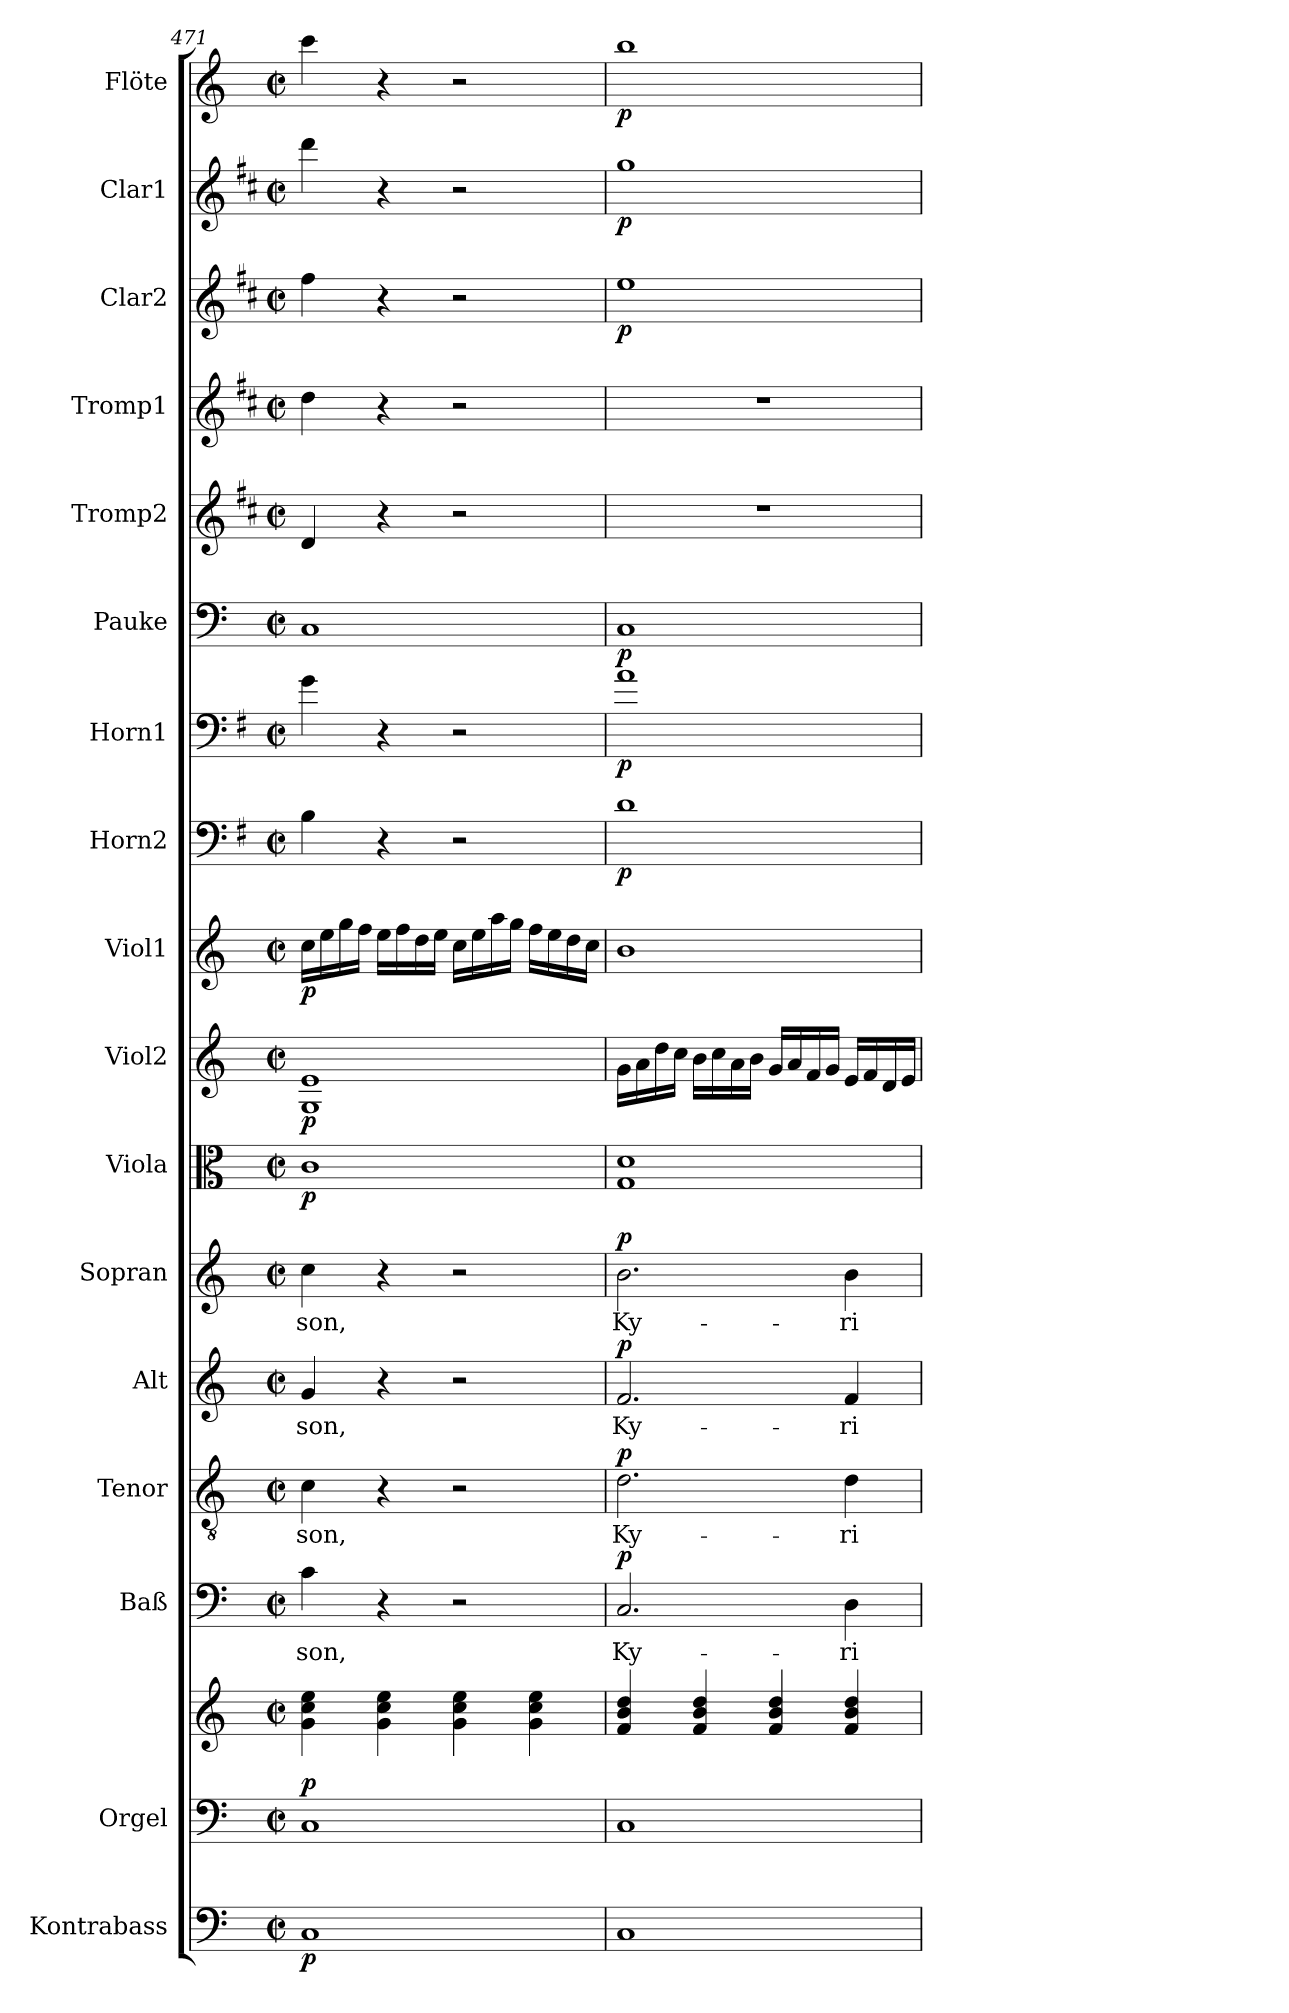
**kern	**dynam	**kern	**kern	**dynam	**kern	**text	**dynam	**kern	**text	**dynam	**kern	**text	**dynam	**kern	**text	**dynam	**kern	**dynam	**kern	**dynam	**kern	**dynam	**kern	**dynam	**kern	**dynam	**kern	**dynam	**kern	**kern	**kern	**dynam	**kern	**dynam	**kern	**dynam
*part17	*part17	*part16	*part16	*part16	*part15	*part15	*part15	*part14	*part14	*part14	*part13	*part13	*part13	*part12	*part12	*part12	*part11	*part11	*part10	*part10	*part9	*part9	*part8	*part8	*part7	*part7	*part6	*part6	*part5	*part4	*part3	*part3	*part2	*part2	*part1	*part1
*staff18	*staff18	*staff17	*staff16	*staff16/17	*staff15	*staff15	*staff15	*staff14	*staff14	*staff14	*staff13	*staff13	*staff13	*staff12	*staff12	*staff12	*staff11	*staff11	*staff10	*staff10	*staff9	*staff9	*staff8	*staff8	*staff7	*staff7	*staff6	*staff6	*staff5	*staff4	*staff3	*staff3	*staff2	*staff2	*staff1	*staff1
*I"Kontrabass	*	*I"Orgel	*	*	*I"Baß	*	*	*I"Tenor	*	*	*I"Alt	*	*	*I"Sopran	*	*	*I"Viola	*	*I"Viol2	*	*I"Viol1	*	*I"Horn2	*	*I"Horn1	*	*I"Pauke	*	*I"Tromp2	*I"Tromp1	*I"Clar2	*	*I"Clar1	*	*I"Flöte	*
*I'Kb	*	*	*	*	*I'B	*	*	*I'T	*	*	*I'A	*	*	*I'S	*	*	*I'Vla	*	*I'Vl2	*	*I'Vl1	*	*I'Hr2	*	*I'Hr1	*	*I'Pk	*	*I'Tr2	*I'Tr1	*I'Cl2	*	*I'Cl1	*	*I'Fl	*
*clefF4	*	*clefF4	*clefG2	*	*clefF4	*	*	*clefGv2	*	*	*clefG2	*	*	*clefG2	*	*	*clefC3	*	*clefG2	*	*clefG2	*	*clefF4	*	*clefF4	*	*clefF4	*	*clefG2	*clefG2	*clefG2	*	*clefG2	*	*clefG2	*
*ITrd7c12	*	*	*	*	*	*	*	*	*	*	*	*	*	*	*	*	*	*	*	*	*	*	*ITrd4c7	*	*ITrd4c7	*	*	*	*ITrd1c2	*ITrd1c2	*ITrd1c2	*	*ITrd1c2	*	*	*
*k[]	*	*k[]	*k[]	*	*k[]	*	*	*k[]	*	*	*k[]	*	*	*k[]	*	*	*k[]	*	*k[]	*	*k[]	*	*k[]	*	*k[]	*	*k[]	*	*k[]	*k[]	*k[]	*	*k[]	*	*k[]	*
*C:	*	*C:	*C:	*	*C:	*	*	*C:	*	*	*C:	*	*	*C:	*	*	*C:	*	*C:	*	*C:	*	*C:	*	*C:	*	*C:	*	*C:	*C:	*C:	*	*C:	*	*C:	*
*M2/2	*	*M2/2	*M2/2	*	*M2/2	*	*	*M2/2	*	*	*M2/2	*	*	*M2/2	*	*	*M2/2	*	*M2/2	*	*M2/2	*	*M2/2	*	*M2/2	*	*M2/2	*	*M2/2	*M2/2	*M2/2	*	*M2/2	*	*M2/2	*
*met(c|)	*	*met(c|)	*met(c|)	*	*met(c|)	*	*	*met(c|)	*	*	*met(c|)	*	*	*met(c|)	*	*	*met(c|)	*	*met(c|)	*	*met(c|)	*	*met(c|)	*	*met(c|)	*	*met(c|)	*	*met(c|)	*met(c|)	*met(c|)	*	*met(c|)	*	*met(c|)	*
=471	=471	=471	=471	=471	=471	=471	=471	=471	=471	=471	=471	=471	=471	=471	=471	=471	=471	=471	=471	=471	=471	=471	=471	=471	=471	=471	=471	=471	=471	=471	=471	=471	=471	=471	=471	=471
!	!LO:DY:b	!	!	!LO:DY:a=2	!	!LO:LY:b	!	!	!LO:LY:b	!	!	!LO:LY:b	!	!	!LO:LY:b	!	!	!LO:DY:b	!	!LO:DY:b	!	!LO:DY:b	!	!	!	!	!	!	!	!	!	!	!	!	!	!
1CC	p	1C	4g\ 4cc\ 4ee\	p	4c\	-son,	.	4c\	-son,	.	4g/	-son,	.	4cc\	-son,	.	1c	p	1G 1e	p	16cc\LL	p	4E\	.	4c\	.	1C	.	4c/	4cc\	4ee\	.	4ccc\	.	4ccc\	.
.	.	.	.	.	.	.	.	.	.	.	.	.	.	.	.	.	.	.	.	.	16ee\	.	.	.	.	.	.	.	.	.	.	.	.	.	.	.
.	.	.	.	.	.	.	.	.	.	.	.	.	.	.	.	.	.	.	.	.	16gg\	.	.	.	.	.	.	.	.	.	.	.	.	.	.	.
.	.	.	.	.	.	.	.	.	.	.	.	.	.	.	.	.	.	.	.	.	16ff\JJ	.	.	.	.	.	.	.	.	.	.	.	.	.	.	.
.	.	.	4g\ 4cc\ 4ee\	.	4r	.	.	4r	.	.	4r	.	.	4r	.	.	.	.	.	.	16ee\LL	.	4r	.	4r	.	.	.	4r	4r	4r	.	4r	.	4r	.
.	.	.	.	.	.	.	.	.	.	.	.	.	.	.	.	.	.	.	.	.	16ff\	.	.	.	.	.	.	.	.	.	.	.	.	.	.	.
.	.	.	.	.	.	.	.	.	.	.	.	.	.	.	.	.	.	.	.	.	16dd\	.	.	.	.	.	.	.	.	.	.	.	.	.	.	.
.	.	.	.	.	.	.	.	.	.	.	.	.	.	.	.	.	.	.	.	.	16ee\JJ	.	.	.	.	.	.	.	.	.	.	.	.	.	.	.
.	.	.	4g\ 4cc\ 4ee\	.	2r	.	.	2r	.	.	2r	.	.	2r	.	.	.	.	.	.	16cc\LL	.	2r	.	2r	.	.	.	2r	2r	2r	.	2r	.	2r	.
.	.	.	.	.	.	.	.	.	.	.	.	.	.	.	.	.	.	.	.	.	16ee\	.	.	.	.	.	.	.	.	.	.	.	.	.	.	.
.	.	.	.	.	.	.	.	.	.	.	.	.	.	.	.	.	.	.	.	.	16aa\	.	.	.	.	.	.	.	.	.	.	.	.	.	.	.
.	.	.	.	.	.	.	.	.	.	.	.	.	.	.	.	.	.	.	.	.	16gg\JJ	.	.	.	.	.	.	.	.	.	.	.	.	.	.	.
.	.	.	4g\ 4cc\ 4ee\	.	.	.	.	.	.	.	.	.	.	.	.	.	.	.	.	.	16ff\LL	.	.	.	.	.	.	.	.	.	.	.	.	.	.	.
.	.	.	.	.	.	.	.	.	.	.	.	.	.	.	.	.	.	.	.	.	16ee\	.	.	.	.	.	.	.	.	.	.	.	.	.	.	.
.	.	.	.	.	.	.	.	.	.	.	.	.	.	.	.	.	.	.	.	.	16dd\	.	.	.	.	.	.	.	.	.	.	.	.	.	.	.
.	.	.	.	.	.	.	.	.	.	.	.	.	.	.	.	.	.	.	.	.	16cc\JJ	.	.	.	.	.	.	.	.	.	.	.	.	.	.	.
=472	=472	=472	=472	=472	=472	=472	=472	=472	=472	=472	=472	=472	=472	=472	=472	=472	=472	=472	=472	=472	=472	=472	=472	=472	=472	=472	=472	=472	=472	=472	=472	=472	=472	=472	=472	=472
!	!	!	!	!	!	!LO:LY:b	!LO:DY:a	!	!LO:LY:b	!LO:DY:a	!	!LO:LY:b	!LO:DY:a	!	!LO:LY:b	!LO:DY:a	!	!	!	!	!	!	!	!LO:DY:b	!	!LO:DY:b	!	!LO:DY:b	!	!	!	!LO:DY:b	!	!LO:DY:b	!	!LO:DY:b
1CC	.	1C	4f/ 4b/ 4dd/	.	2.C/	Ky-	p	2.d\	Ky-	p	2.f/	Ky-	p	2.b\	Ky-	p	1G 1d	.	16g\LL	.	1b	.	1G	p	1d	p	1C	p	1r	1r	1dd	p	1ff	p	1bb	p
.	.	.	.	.	.	.	.	.	.	.	.	.	.	.	.	.	.	.	16a\	.	.	.	.	.	.	.	.	.	.	.	.	.	.	.	.	.
.	.	.	.	.	.	.	.	.	.	.	.	.	.	.	.	.	.	.	16dd\	.	.	.	.	.	.	.	.	.	.	.	.	.	.	.	.	.
.	.	.	.	.	.	.	.	.	.	.	.	.	.	.	.	.	.	.	16cc\JJ	.	.	.	.	.	.	.	.	.	.	.	.	.	.	.	.	.
.	.	.	4f/ 4b/ 4dd/	.	.	.	.	.	.	.	.	.	.	.	.	.	.	.	16b\LL	.	.	.	.	.	.	.	.	.	.	.	.	.	.	.	.	.
.	.	.	.	.	.	.	.	.	.	.	.	.	.	.	.	.	.	.	16cc\	.	.	.	.	.	.	.	.	.	.	.	.	.	.	.	.	.
.	.	.	.	.	.	.	.	.	.	.	.	.	.	.	.	.	.	.	16a\	.	.	.	.	.	.	.	.	.	.	.	.	.	.	.	.	.
.	.	.	.	.	.	.	.	.	.	.	.	.	.	.	.	.	.	.	16b\JJ	.	.	.	.	.	.	.	.	.	.	.	.	.	.	.	.	.
.	.	.	4f/ 4b/ 4dd/	.	.	.	.	.	.	.	.	.	.	.	.	.	.	.	16g/LL	.	.	.	.	.	.	.	.	.	.	.	.	.	.	.	.	.
.	.	.	.	.	.	.	.	.	.	.	.	.	.	.	.	.	.	.	16a/	.	.	.	.	.	.	.	.	.	.	.	.	.	.	.	.	.
.	.	.	.	.	.	.	.	.	.	.	.	.	.	.	.	.	.	.	16f/	.	.	.	.	.	.	.	.	.	.	.	.	.	.	.	.	.
.	.	.	.	.	.	.	.	.	.	.	.	.	.	.	.	.	.	.	16g/JJ	.	.	.	.	.	.	.	.	.	.	.	.	.	.	.	.	.
!	!	!	!	!	!	!LO:LY:b	!	!	!LO:LY:b	!	!	!LO:LY:b	!	!	!LO:LY:b	!	!	!	!	!	!	!	!	!	!	!	!	!	!	!	!	!	!	!	!	!
.	.	.	4f/ 4b/ 4dd/	.	4D\	-ri-	.	4d\	-ri-	.	4f/	-ri-	.	4b\	-ri-	.	.	.	16e/LL	.	.	.	.	.	.	.	.	.	.	.	.	.	.	.	.	.
.	.	.	.	.	.	.	.	.	.	.	.	.	.	.	.	.	.	.	16f/	.	.	.	.	.	.	.	.	.	.	.	.	.	.	.	.	.
.	.	.	.	.	.	.	.	.	.	.	.	.	.	.	.	.	.	.	16d/	.	.	.	.	.	.	.	.	.	.	.	.	.	.	.	.	.
.	.	.	.	.	.	.	.	.	.	.	.	.	.	.	.	.	.	.	16e/JJ	.	.	.	.	.	.	.	.	.	.	.	.	.	.	.	.	.
=	=	=	=	=	=	=	=	=	=	=	=	=	=	=	=	=	=	=	=	=	=	=	=	=	=	=	=	=	=	=	=	=	=	=	=	=
*-	*-	*-	*-	*-	*-	*-	*-	*-	*-	*-	*-	*-	*-	*-	*-	*-	*-	*-	*-	*-	*-	*-	*-	*-	*-	*-	*-	*-	*-	*-	*-	*-	*-	*-	*-	*-
